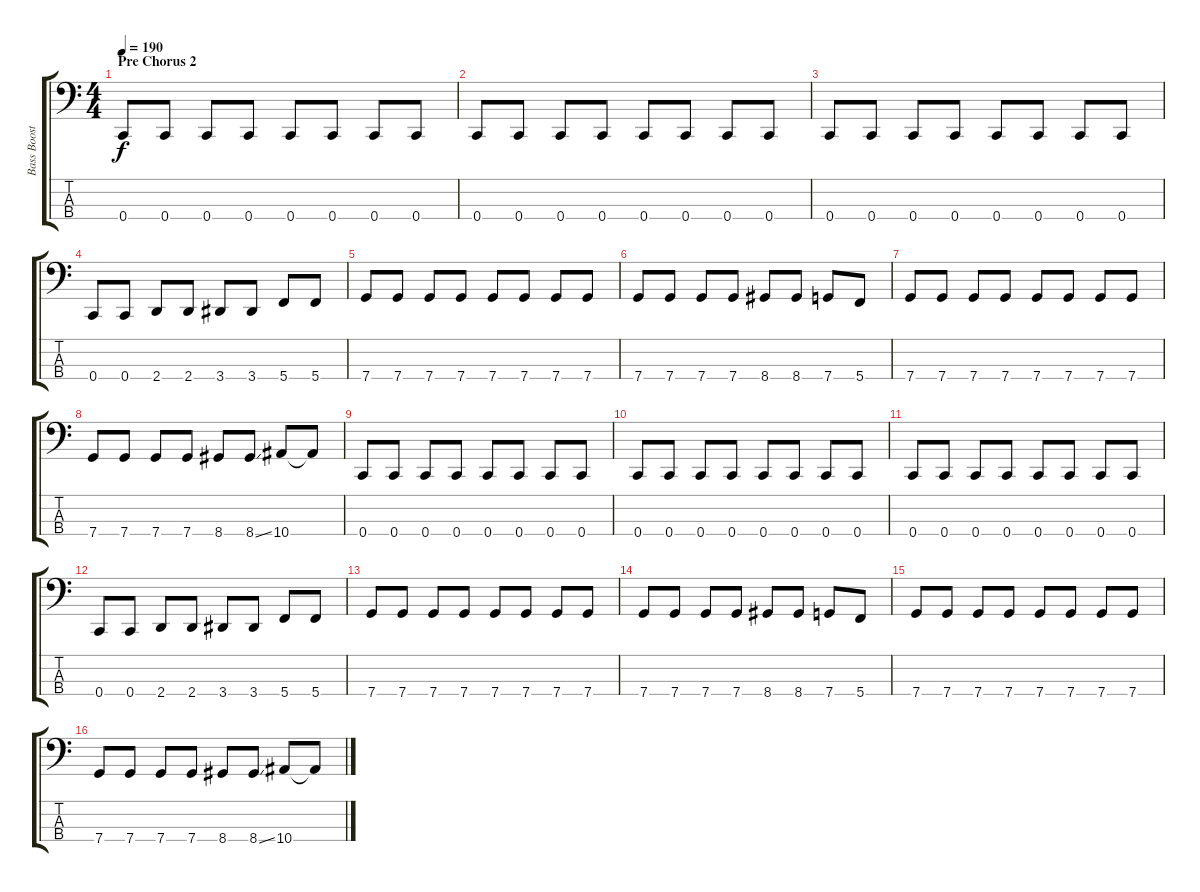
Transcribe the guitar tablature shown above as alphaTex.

\track ("Bass Boost" "Bass Boost") {instrument slapbass2}
\staff {score tabs}
\tuning (F2 C2 G1 C1) {hide}
\ts (4 4)
\section ("" "Pre Chorus 2")
\tempo 190
\clef f4
\ks c
0.4.8{dy f} 0.4.8 0.4.8 0.4.8 0.4.8 0.4.8 0.4.8 0.4.8 |
0.4.8 0.4.8 0.4.8 0.4.8 0.4.8 0.4.8 0.4.8 0.4.8 |
0.4.8 0.4.8 0.4.8 0.4.8 0.4.8 0.4.8 0.4.8 0.4.8 |
0.4.8 0.4.8 2.4.8 2.4.8 3.4.8 3.4.8 5.4.8 5.4.8 |
7.4.8 7.4.8 7.4.8 7.4.8 7.4.8 7.4.8 7.4.8 7.4.8 |
7.4.8 7.4.8 7.4.8 7.4.8 8.4.8 8.4.8 7.4.8 5.4.8 |
7.4.8 7.4.8 7.4.8 7.4.8 7.4.8 7.4.8 7.4.8 7.4.8 |
7.4.8 7.4.8 7.4.8 7.4.8 8.4.8 8.4{ss}.8 10.4.8 10.4{t}.8 |
0.4.8 0.4.8 0.4.8 0.4.8 0.4.8 0.4.8 0.4.8 0.4.8 |
0.4.8 0.4.8 0.4.8 0.4.8 0.4.8 0.4.8 0.4.8 0.4.8 |
0.4.8 0.4.8 0.4.8 0.4.8 0.4.8 0.4.8 0.4.8 0.4.8 |
0.4.8 0.4.8 2.4.8 2.4.8 3.4.8 3.4.8 5.4.8 5.4.8 |
7.4.8 7.4.8 7.4.8 7.4.8 7.4.8 7.4.8 7.4.8 7.4.8 |
7.4.8 7.4.8 7.4.8 7.4.8 8.4.8 8.4.8 7.4.8 5.4.8 |
7.4.8 7.4.8 7.4.8 7.4.8 7.4.8 7.4.8 7.4.8 7.4.8 |
7.4.8 7.4.8 7.4.8 7.4.8 8.4.8 8.4{ss}.8 10.4.8 10.4{t}.8
